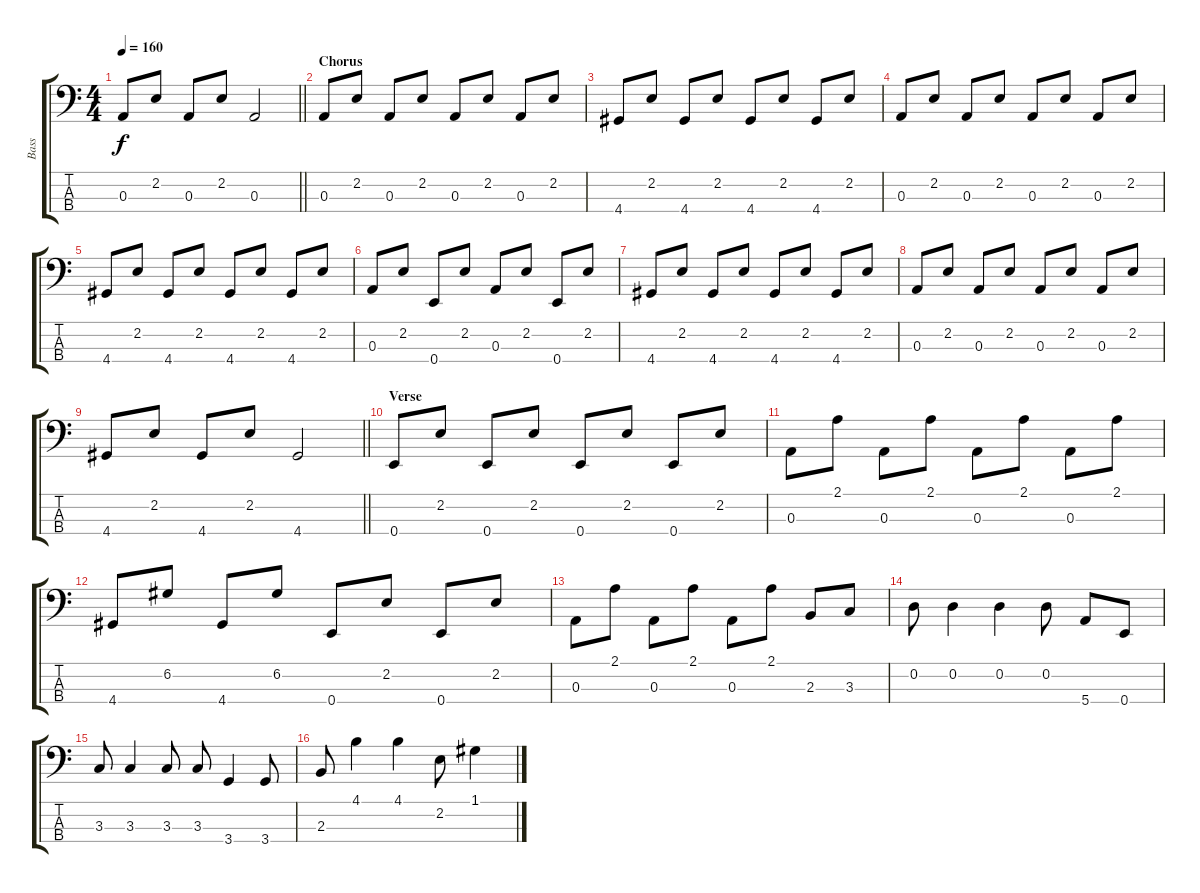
\track ("Bass" "Bass") {instrument electricbasspick}
\staff {score tabs}
\tuning (G2 D2 A1 E1) {hide}
\ts (4 4)
\tempo 160
\clef f4
\barLineRight lightlight
\ks c
0.3.8{dy f} 2.2.8 0.3.8 2.2.8 0.3.2 |
\section ("" "Chorus")
0.3.8 2.2.8 0.3.8 2.2.8 0.3.8 2.2.8 0.3.8 2.2.8 |
4.4.8 2.2.8 4.4.8 2.2.8 4.4.8 2.2.8 4.4.8 2.2.8 |
0.3.8 2.2.8 0.3.8 2.2.8 0.3.8 2.2.8 0.3.8 2.2.8 |
4.4.8 2.2.8 4.4.8 2.2.8 4.4.8 2.2.8 4.4.8 2.2.8 |
0.3.8 2.2.8 0.4.8 2.2.8 0.3.8 2.2.8 0.4.8 2.2.8 |
4.4.8 2.2.8 4.4.8 2.2.8 4.4.8 2.2.8 4.4.8 2.2.8 |
0.3.8 2.2.8 0.3.8 2.2.8 0.3.8 2.2.8 0.3.8 2.2.8 |
\barLineRight lightlight
4.4.8 2.2.8 4.4.8 2.2.8 4.4.2 |
\section ("" "Verse")
0.4.8 2.2.8 0.4.8 2.2.8 0.4.8 2.2.8 0.4.8 2.2.8 |
0.3.8 2.1.8 0.3.8 2.1.8 0.3.8 2.1.8 0.3.8 2.1.8 |
4.4.8 6.2.8 4.4.8 6.2.8 0.4.8 2.2.8 0.4.8 2.2.8 |
0.3.8 2.1.8 0.3.8 2.1.8 0.3.8 2.1.8 2.3.8 3.3.8 |
0.2.8 0.2.4 0.2.4 0.2.8 5.4.8 0.4.8 |
3.3.8 3.3.4 3.3.8 3.3.8 3.4.4 3.4.8 |
2.3.8 4.1.4 4.1.4 2.2.8 1.1.4
